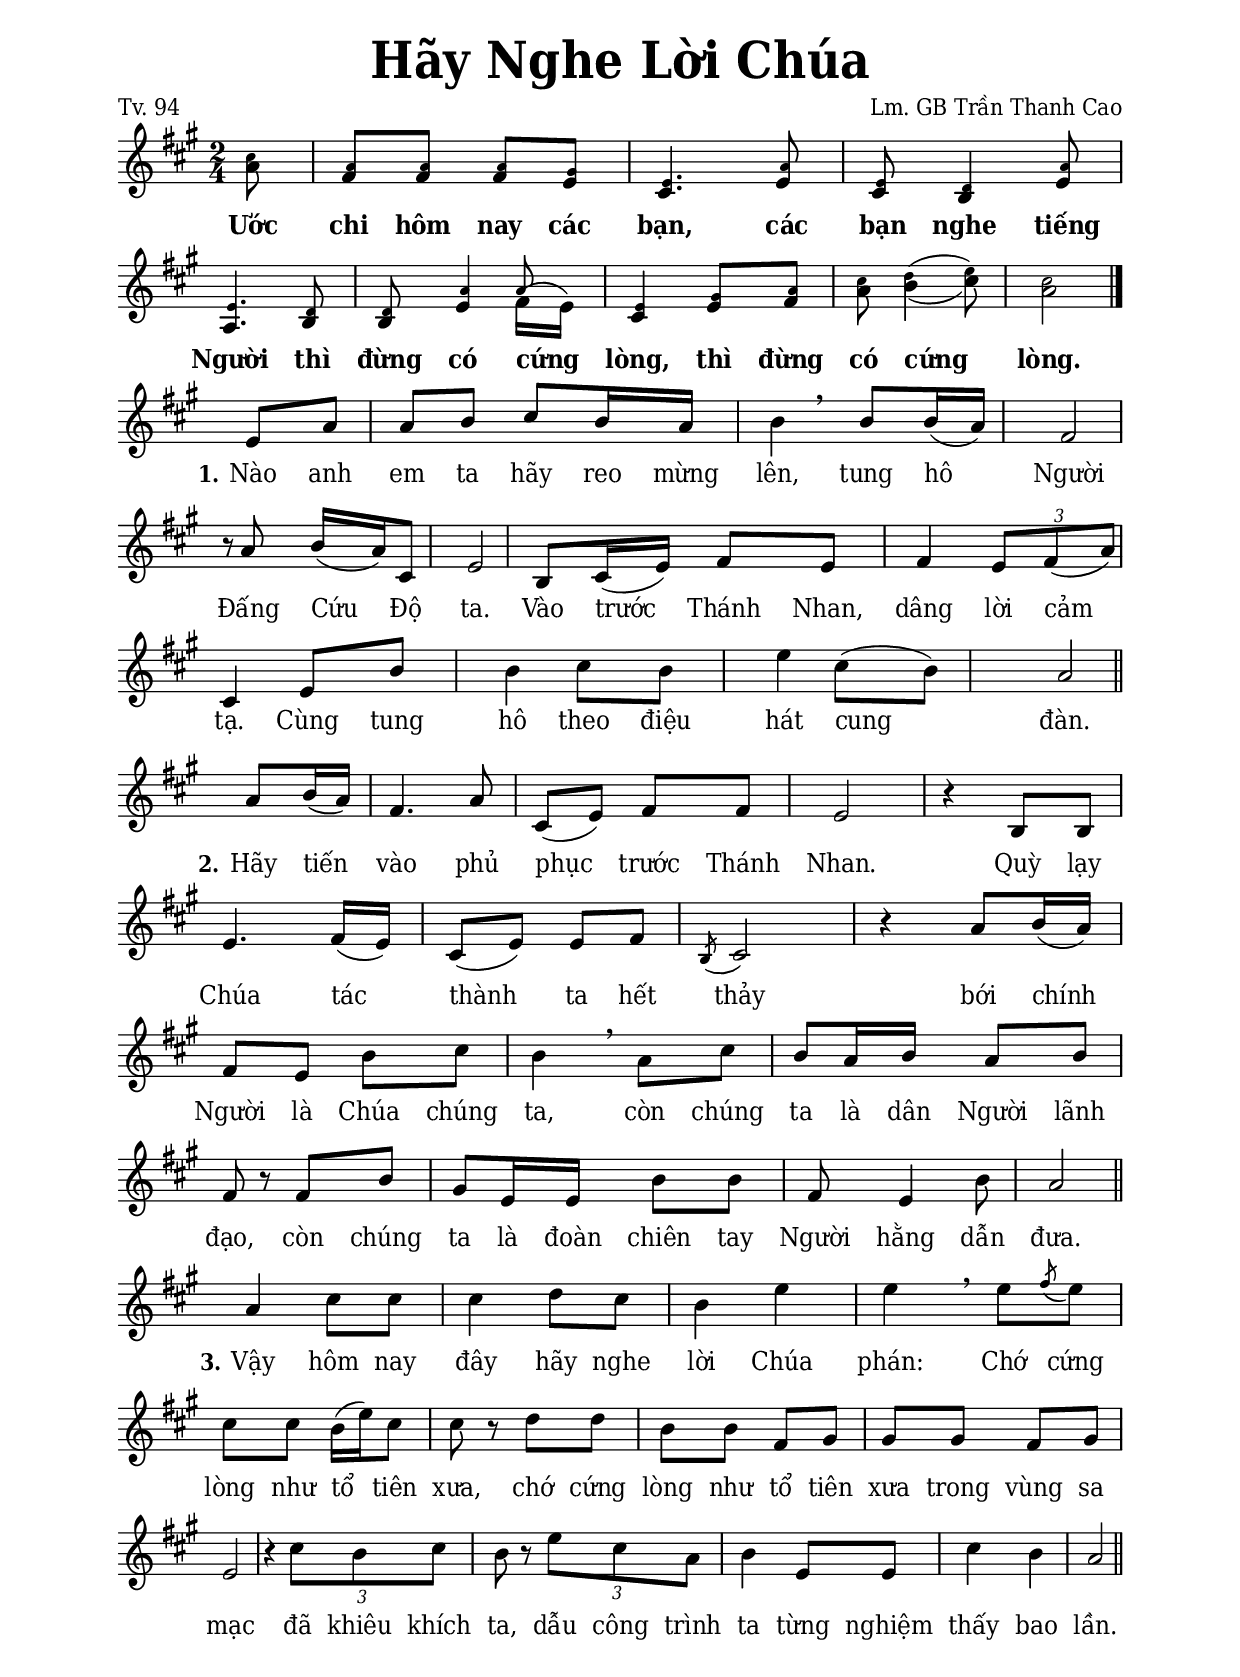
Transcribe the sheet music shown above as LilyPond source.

% Cài đặt chung
\version "2.22.1"
\include "english.ly"

\header {
  title = \markup { \fontsize #3 "Hãy Nghe Lời Chúa" }
  poet = "Tv. 94"
  composer = "Lm. GB Trần Thanh Cao"
  %arranger = " "
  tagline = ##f
}

% Nhạc điệp khúc
nhacDiepKhucSop = \relative c'' {
  \partial 8 a8 |
  fs fs fs e |
  cs4. e8 |
  cs b4 e8 |
  a,4. b8 |
  b e4 fs16 ^(e) |
  cs4 e8 fs |
  a b4 _(cs8) |
  a2 \bar "|."
}

nhacDiepKhucBas = \relative c'' {
  \partial 8 cs8 |
  a a a gs |
  e4. a8 |
  e d4 a'8 |
  e4. d8 |
  d a'4 a8 |
  e4 gs8 a |
  cs8 d4 ^(e8) |
  cs2
}

% Nhạc phiên khúc
nhacPhienKhucMot = \relative c' {
  \partial 4 e8 a |
  a b
  \stemUp
  cs b16 a |
  \stemNeutral
  b4 \breathe b8 b16 (a) |
  fs2 |
  r8 a b16 (a) cs,8 |
  e2 |
  b8 cs16 (
  \once \override NoteColumn.X-offset = -3
  e) fs8 e |
  fs4 \tuplet 3/2 { e8 fs (a) } |
  cs,4 e8 b' |
  b4 cs8 b |
  e4 cs8 (b) |
  a2 \bar "||"
}

nhacPhienKhucHai = \relative c'' {
  \partial 4 a8 b16 (a) |
  fs4. a8 |
  cs,8 (e) fs fs |
  e2 |
  r4 b8 b |
  e4. fs16 (e) |
  cs8 (e) e fs |
  \acciaccatura b,8 cs2 |
  r4 a'8 b16 (a) |
  fs8 e b' cs |
  b4 \breathe a8 cs |
  b a16 b a8 b |
  fs r fs b |
  gs e16 e b'8 b |
  fs e4 b'8 |
  a2 \bar "||"
}

nhacPhienKhucBa = \relative c'' {
  a4 cs8 cs |
  cs4 d8 cs |
  b4 e |
  e \breathe e8 \acciaccatura fs e |
  cs cs b16 (e) cs8 |
  cs r d d |
  b b fs gs |
  gs gs fs gs |
  e2 |
  r4 \tuplet 3/2 { cs'8 b cs } |
  b r \tuplet 3/2 { e cs a } |
  b4 e,8 e |
  cs'4 b |
  a2 \bar "||"
}

% Lời điệp khúc
loiDiepKhuc = \lyricmode {
  Ước chi hôm nay các bạn, các bạn nghe tiếng Người
  thì đừng có cứng lòng,
  thì đừng có cứng lòng.
}

% Lời phiên khúc
loiPhienKhucMot = \lyricmode {
  \set stanza = #"1."
  Nào anh em ta hãy reo mừng lên,
  tung hô Người Đấng Cứu Độ ta.
  Vào trước Thánh Nhan, dâng lời cảm tạ.
  Cùng tung hô theo điệu hát cung đàn.
}

loiPhienKhucHai = \lyricmode {
  \set stanza = #"2."
  Hãy tiến vào phủ phục trước Thánh Nhan.
  Quỳ lạy Chúa tác thành ta hết thảy
  bới chính Người là Chúa chúng ta,
  còn chúng ta là dân Người lãnh đạo,
  còn chúng ta là đoàn chiên tay Người hằng dẫn đưa.
}

loiPhienKhucBa = \lyricmode {
  \set stanza = #"3."
  Vậy hôm nay đây hãy nghe lời Chúa phán:
  Chớ cứng lòng như tổ tiên xưa,
  chớ cứng lòng như tổ tiên xưa trong vùng sa mạc
  đã khiêu khích ta, dẫu công trình ta
  từng nghiệm thấy bao lần.
}


% Dàn trang
\paper {
  #(set-paper-size "a4")
  top-margin = 10\mm
  bottom-margin = 10\mm
  left-margin = 20\mm
  right-margin = 20\mm
  indent = #0
  #(define fonts
    (make-pango-font-tree
      "Deja Vu Serif Condensed"
      "Deja Vu Serif Condensed"
      "Deja Vu Serif Condensed"
      (/ 20 20)))
  page-count = #1
  system-system-spacing = #'((basic-distance . 12)
                             (minimum-distance . 12)
                             (padding . 1))
  score-system-spacing = #'((basic-distance . 12)
                             (minimum-distance . 12)
                             (padding . 1))
}

% Thiết lập tông và nhịp
TongNhip = { \key a \major \time 2/4 }

% Đổi kích thước nốt cho bè phụ
notBePhu =
#(define-music-function (font-size music) (number? ly:music?)
   (for-some-music
     (lambda (m)
       (if (music-is-of-type? m 'rhythmic-event)
           (begin
             (set! (ly:music-property m 'tweaks)
                   (cons `(font-size . ,font-size)
                         (ly:music-property m 'tweaks)))
             #t)
           #f))
     music)
   music)

\score {
  \new ChoirStaff <<
    \new Staff = diepKhuc \with {
        \consists "Merge_rests_engraver"
        %\magnifyStaff #(magstep +1)
        printPartCombineTexts = ##f
      }
      <<
      \new Voice \TongNhip \partCombine 
        \notBePhu -3 { \nhacDiepKhucBas }
        \nhacDiepKhucSop
      \new NullVoice = nhacThamChieu \nhacDiepKhucSop
      \new Lyrics \with {
          \override VerticalAxisGroup.
            nonstaff-relatedstaff-spacing.padding = #1
          \override VerticalAxisGroup.
            nonstaff-unrelatedstaff-spacing.padding = #1
        }
        \lyricsto nhacThamChieu \loiDiepKhuc
      >>
  >>
  \layout {
    \override Lyrics.LyricText.font-series = #'bold
    %\override Lyrics.LyricText.font-size = #+2
    \override Lyrics.LyricSpace.minimum-distance = #2.5
    \override Score.BarNumber.break-visibility = ##(#f #f #f)
    \override Score.SpacingSpanner.uniform-stretching = ##t
  }
}

\score {
  \new ChoirStaff <<
    \new Staff = phienKhuc \with {
        %\magnifyStaff #(magstep +1)
      }
      <<
      \new Voice = beSop {
        \key a \major \time 2/4 \nhacPhienKhucMot
      }
    >>
    \new Lyrics \lyricsto beSop \loiPhienKhucMot
  >>
  \layout {
    \override Staff.TimeSignature.transparent = ##t
    %\override Lyrics.LyricText.font-size = #+2
    \override Lyrics.LyricSpace.minimum-distance = #3
    \override Score.BarNumber.break-visibility = ##(#f #f #f)
    \override Score.SpacingSpanner.uniform-stretching = ##t
    \override Score.SpacingSpanner packed-spacing = ##t
  } 
}

\score {
  \new ChoirStaff <<
    \new Staff = phienKhuc \with {
        %\magnifyStaff #(magstep +1)
      }
      <<
      \new Voice = beSop {
        \key a \major \time 2/4 \nhacPhienKhucHai
      }
    >>
    \new Lyrics \with {
          \override VerticalAxisGroup.
            nonstaff-relatedstaff-spacing.padding = #1
          \override VerticalAxisGroup.
            nonstaff-unrelatedstaff-spacing.padding = #1
        }
        \lyricsto beSop \loiPhienKhucHai
  >>
  \layout {
    \override Staff.TimeSignature.transparent = ##t
    %\override Lyrics.LyricText.font-size = #+2
    \override Lyrics.LyricSpace.minimum-distance = #2.5
    \override Score.BarNumber.break-visibility = ##(#f #f #f)
    \override Score.SpacingSpanner.uniform-stretching = ##t
  } 
}

\score {
  \new ChoirStaff <<
    \new Staff = phienKhuc \with {
        %\magnifyStaff #(magstep +1)
      }
      <<
      \new Voice = beSop {
        \key a \major \time 2/4 \nhacPhienKhucBa
      }
    >>
    \new Lyrics \with {
          \override VerticalAxisGroup.
            nonstaff-relatedstaff-spacing.padding = #1
          \override VerticalAxisGroup.
            nonstaff-unrelatedstaff-spacing.padding = #1
        }
        \lyricsto beSop \loiPhienKhucBa
  >>
  \layout {
    \override Staff.TimeSignature.transparent = ##t
    %\override Lyrics.LyricText.font-size = #+2
    \override Lyrics.LyricSpace.minimum-distance = #1.5
    \override Score.BarNumber.break-visibility = ##(#f #f #f)
    \override Score.SpacingSpanner.uniform-stretching = ##t
  } 
}
